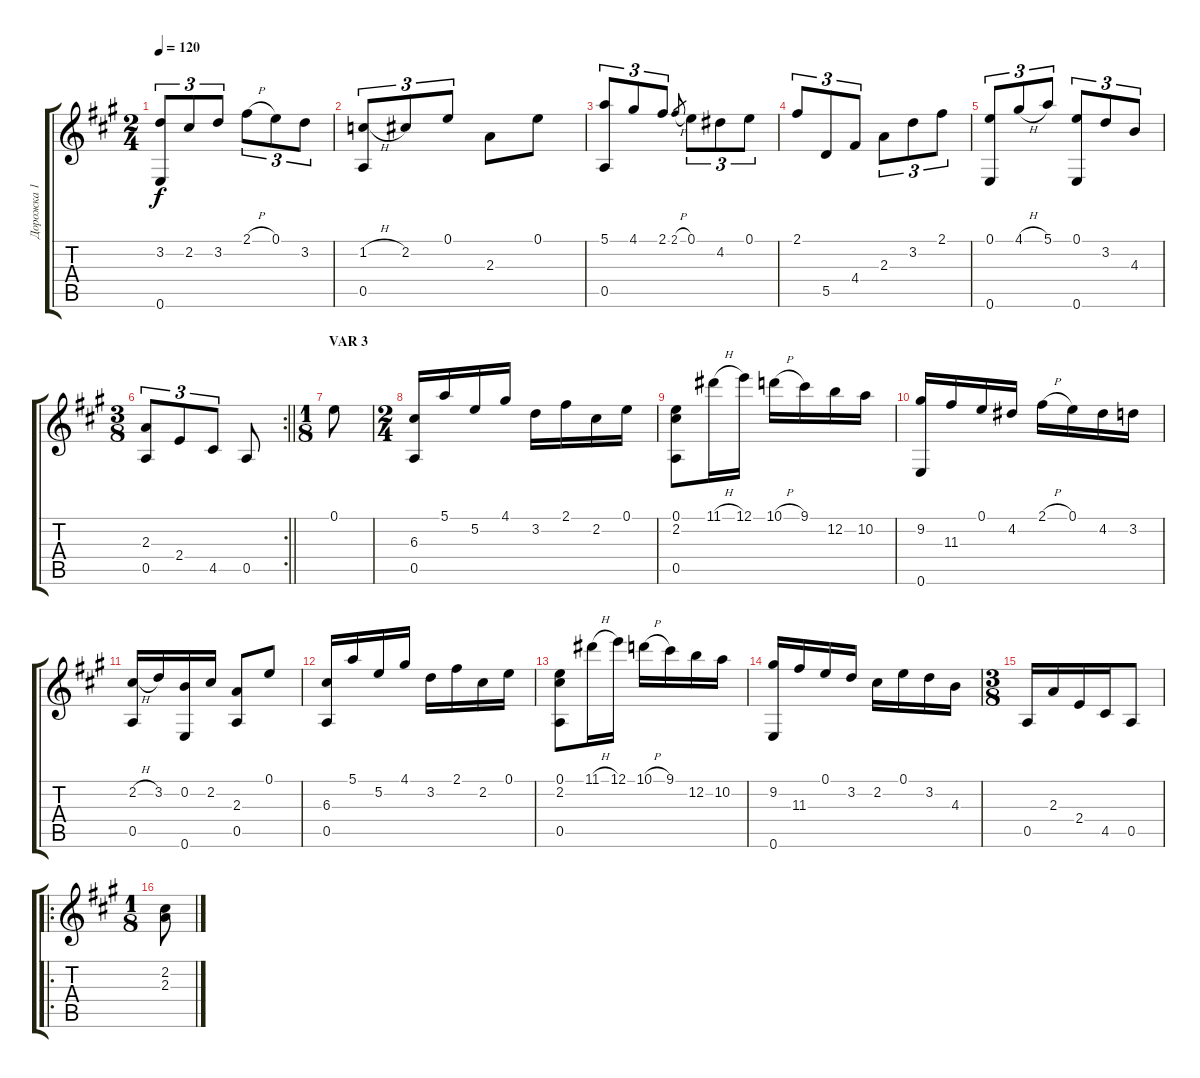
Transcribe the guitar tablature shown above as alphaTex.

\track ("Дорожка 1" "Дорожка 1") {instrument acousticguitarnylon}
\staff {score tabs}
\tuning (E4 B3 G3 D3 A2 E2) {hide}
\ts (2 4)
\tempo 120
\clef g2
\ks a
(3.2 0.6).8{tu (3 2) dy f} 2.2.8{tu (3 2)} 3.2.8{tu (3 2)} 2.1{h}.8{tu (3 2)} 0.1.8{tu (3 2)} 3.2.8{tu (3 2)} |
(1.2{h} 0.5).8{tu (3 2)} 2.2.8{tu (3 2)} 0.1.8{tu (3 2)} 2.3.8 0.1.8 |
(5.1 0.5).8{tu (3 2)} 4.1.8{tu (3 2)} 2.1.8{tu (3 2)} 2.1{h}.8{gr} 0.1.8{tu (3 2)} 4.2.8{tu (3 2)} 0.1.8{tu (3 2)} |
2.1.8{tu (3 2)} 5.5.8{tu (3 2)} 4.4.8{tu (3 2)} 2.3.8{tu (3 2)} 3.2.8{tu (3 2)} 2.1.8{tu (3 2)} |
(0.1 0.6).8{tu (3 2)} 4.1{h}.8{tu (3 2)} 5.1.8{tu (3 2)} (0.1 0.6).8{tu (3 2)} 3.2.8{tu (3 2)} 4.3.8{tu (3 2)} |
\rc 2
\ts (3 8)
\barLineRight lightlight
(2.3 0.5).8{tu (3 2)} 2.4.8{tu (3 2)} 4.5.8{tu (3 2)} 0.5.8 |
\ts (1 8)
\section ("" "VAR 3")
0.1.8 |
\ts (2 4)
(6.3 0.5).16 5.1.16 5.2.16 4.1.16 3.2.16 2.1.16 2.2.16 0.1.16 |
(0.1 2.2 0.5).8 11.1{h}.16 12.1.16 10.1{h}.16 9.1.16 12.2.16 10.2.16 |
(9.2 0.6).16 11.3.16 0.1.16 4.2.16 2.1{h}.16 0.1.16 4.2.16 3.2.16 |
(2.2{h} 0.5).16 3.2.16 (0.2 0.6).16 2.2.16 (2.3 0.5).8 0.1.8 |
(6.3 0.5).16 5.1.16 5.2.16 4.1.16 3.2.16 2.1.16 2.2.16 0.1.16 |
(0.1 2.2 0.5).8 11.1{h}.16 12.1.16 10.1{h}.16 9.1.16 12.2.16 10.2.16 |
(9.2 0.6).16 11.3.16 0.1.16 3.2.16 2.2.16 0.1.16 3.2.16 4.3.16 |
\ts (3 8)
0.5.16 2.3.16 2.4.16 4.5.16 0.5.8 |
\ro
\ts (1 8)
(2.2 2.3).8
